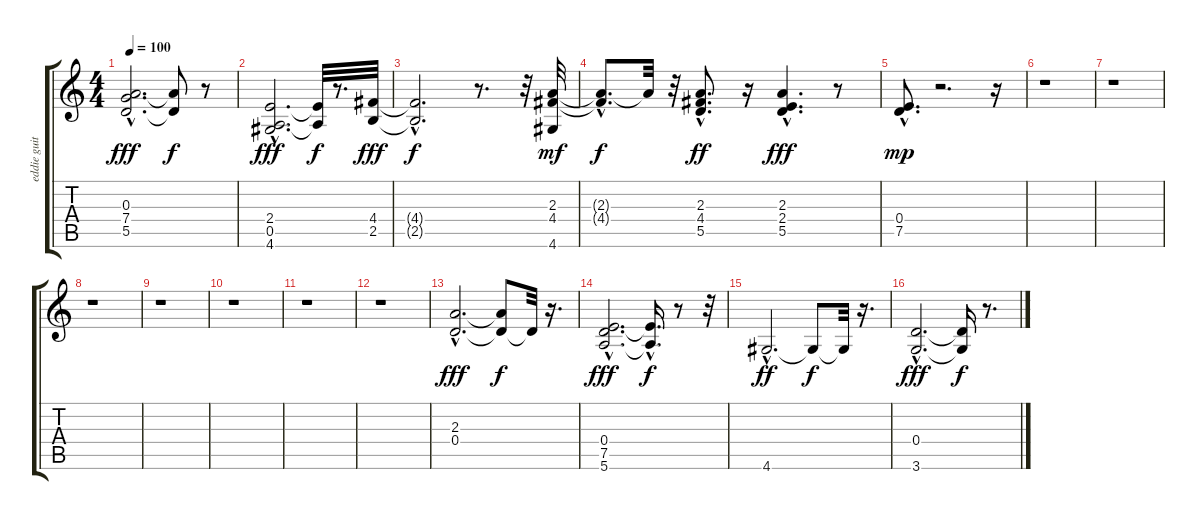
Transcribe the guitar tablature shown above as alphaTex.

\track ("eddie guitar" "eddie guit") {instrument distortionguitar}
\staff {score tabs}
\tuning (E4 B3 G3 D3 A2 E2) {hide}
\ts (4 4)
\tempo 100
\clef g2
\ks c
(0.3 7.4{hac} 5.5{hac}).2{d dy fff} (7.4{t} 5.5{t}).8{dy f} r.8 |
(2.4{hac} 0.5{hac} 4.6).2{d dy fff} (2.4{t} 0.5{t}).32{dy f} r.8{d} (4.4 2.5).32{dy fff} |
(4.4{hac t} 2.5{t}).2{d dy f} r.8{d} r.32 (2.3 4.4 4.6).32{dy mf} |
(2.3{hac t} 4.4{hac t}).8{d dy f} 2.3{t}.32 r.32 (2.3{hac} 4.4 5.5).8{d dy ff} r.16 (2.3{hac} 2.4{hac} 5.5{hac}).4{d dy fff} r.8 |
(0.4{hac} 7.5{hac}).8{d dy mp} r.2{d} r.16 |
r.1 |
r.1 |
r.1 |
r.1 |
r.1 |
r.1 |
r.1 |
(2.3{hac} 0.4{hac}).2{d dy fff} (2.3{t} 0.4{t}).8{dy f} 0.4{t}.32 r.16{d} |
(0.4 7.5{hac} 5.6{hac}).2{d dy fff} (7.5{hac t} 5.6{hac t}).16{d dy f} r.8 r.32 |
4.6{hac}.2{d dy ff} 4.6{t}.8{dy f} 4.6{t}.32 r.16{d} |
(0.4{hac} 3.6{hac}).2{d dy fff} (0.4{t} 3.6{t}).16{dy f} r.8{d}
